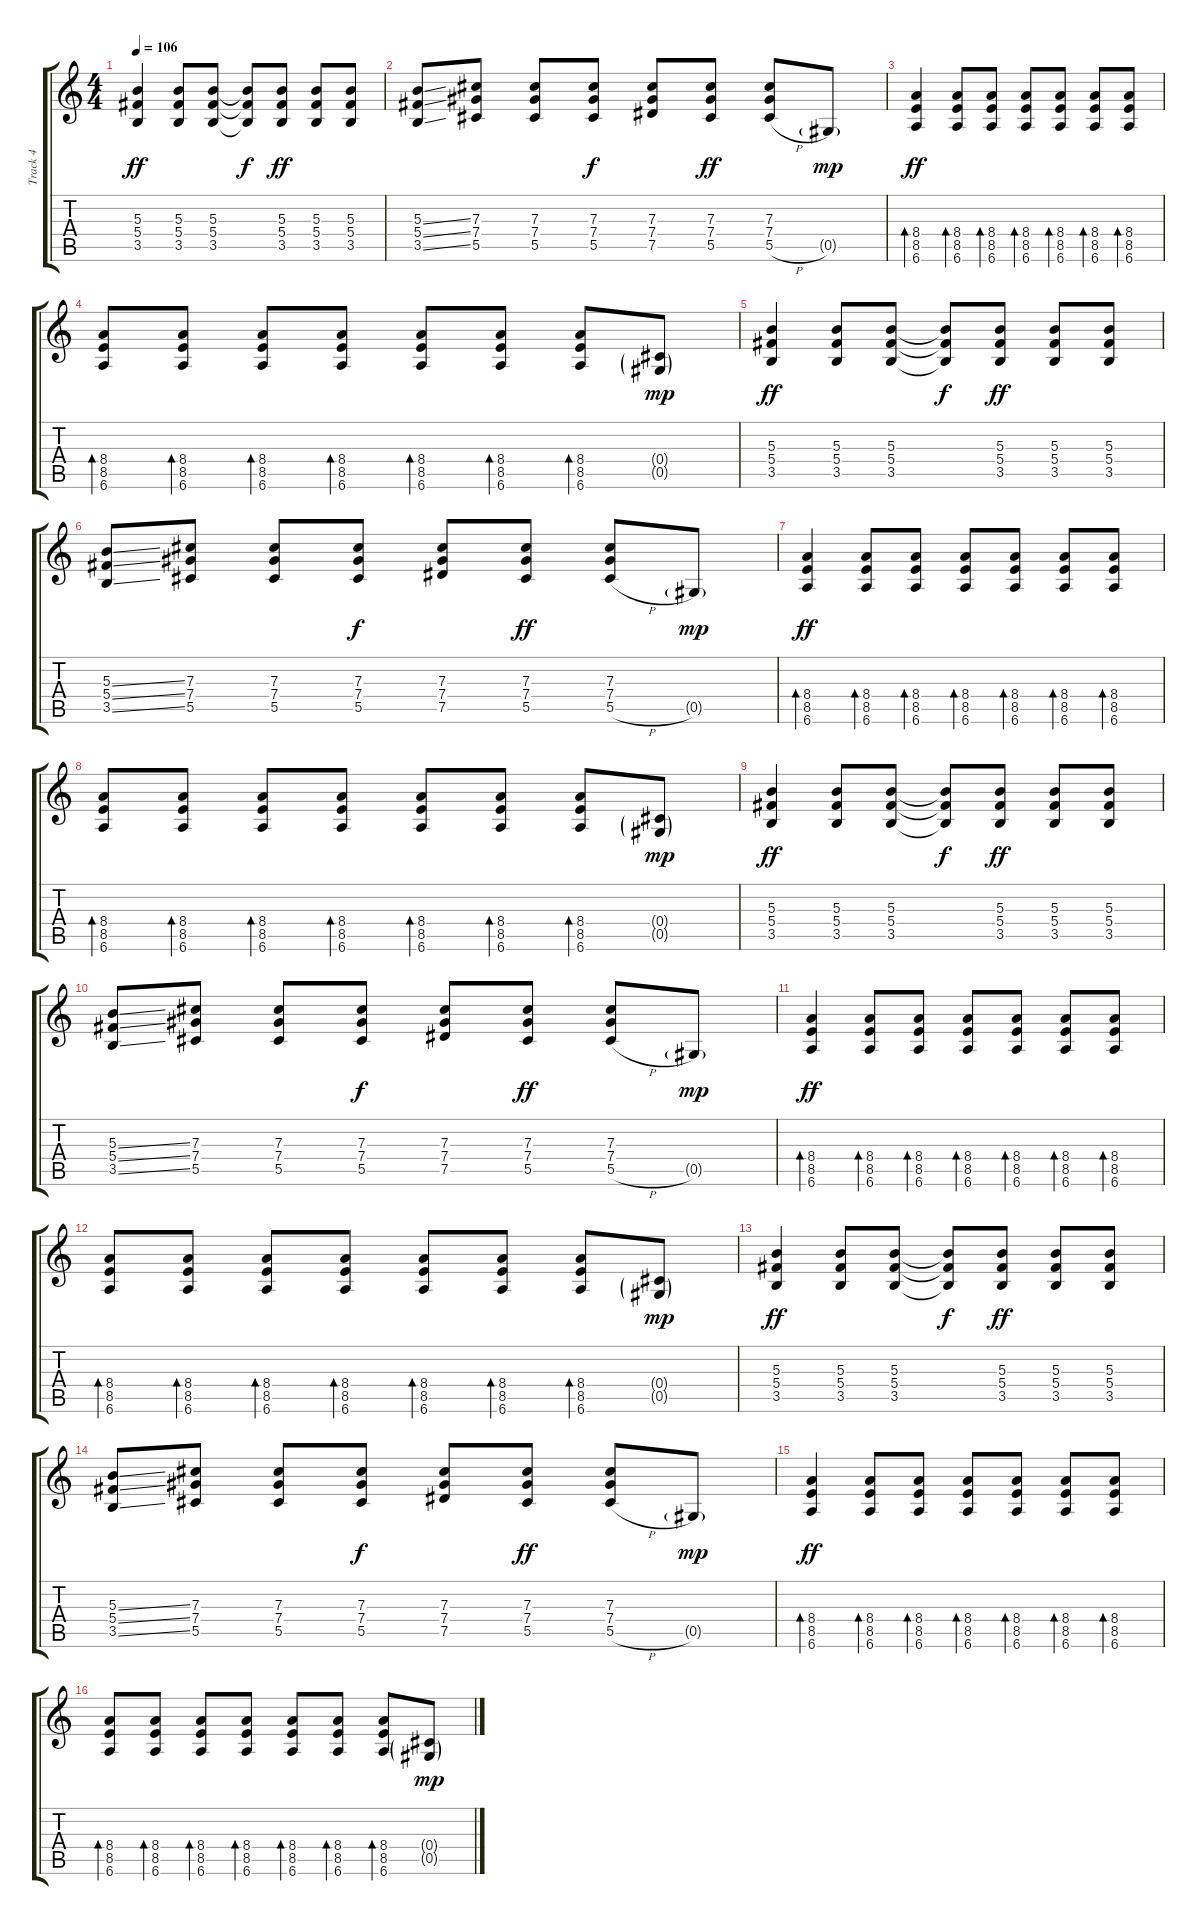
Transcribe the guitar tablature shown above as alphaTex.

\track ("Track 4" "Track 4") {instrument electricguitarclean}
\staff {score tabs}
\tuning (Eb4 Bb3 Gb3 Db3 Ab2 Eb2) {hide}
\ts (4 4)
\tempo 106
\clef g2
\ks c
(5.3 5.4 3.5).4{dy ff} (5.3 5.4 3.5).8 (5.3 5.4 3.5).8 (5.3{t} 5.4{t} 3.5{t}).8{dy f} (5.3 5.4 3.5).8{dy ff} (5.3 5.4 3.5).8 (5.3 5.4 3.5).8 |
(5.3{ss} 5.4{ss} 3.5{ss}).8 (7.3 7.4 5.5).8 (7.3 7.4 5.5).8 (7.3 7.4 5.5).8{dy f} (7.3 7.4 7.5).8 (7.3 7.4 5.5).8{dy ff} (7.3 7.4 5.5{h}).8 0.5{g}.8{dy mp} |
(8.4 8.5 6.6).4{bd 60 dy ff} (8.4 8.5 6.6).8{bd 60} (8.4 8.5 6.6).8{bd 60} (8.4 8.5 6.6).8{bd 60} (8.4 8.5 6.6).8{bd 60} (8.4 8.5 6.6).8{bd 60} (8.4 8.5 6.6).8{bd 60} |
(8.4 8.5 6.6).8{bd 60} (8.4 8.5 6.6).8{bd 60} (8.4 8.5 6.6).8{bd 60} (8.4 8.5 6.6).8{bd 60} (8.4 8.5 6.6).8{bd 60} (8.4 8.5 6.6).8{bd 60} (8.4 8.5 6.6).8{bd 60} (0.4{g} 0.5{g}).8{dy mp} |
(5.3 5.4 3.5).4{dy ff} (5.3 5.4 3.5).8 (5.3 5.4 3.5).8 (5.3{t} 5.4{t} 3.5{t}).8{dy f} (5.3 5.4 3.5).8{dy ff} (5.3 5.4 3.5).8 (5.3 5.4 3.5).8 |
(5.3{ss} 5.4{ss} 3.5{ss}).8 (7.3 7.4 5.5).8 (7.3 7.4 5.5).8 (7.3 7.4 5.5).8{dy f} (7.3 7.4 7.5).8 (7.3 7.4 5.5).8{dy ff} (7.3 7.4 5.5{h}).8 0.5{g}.8{dy mp} |
(8.4 8.5 6.6).4{bd 60 dy ff} (8.4 8.5 6.6).8{bd 60} (8.4 8.5 6.6).8{bd 60} (8.4 8.5 6.6).8{bd 60} (8.4 8.5 6.6).8{bd 60} (8.4 8.5 6.6).8{bd 60} (8.4 8.5 6.6).8{bd 60} |
(8.4 8.5 6.6).8{bd 60} (8.4 8.5 6.6).8{bd 60} (8.4 8.5 6.6).8{bd 60} (8.4 8.5 6.6).8{bd 60} (8.4 8.5 6.6).8{bd 60} (8.4 8.5 6.6).8{bd 60} (8.4 8.5 6.6).8{bd 60} (0.4{g} 0.5{g}).8{dy mp} |
(5.3 5.4 3.5).4{dy ff} (5.3 5.4 3.5).8 (5.3 5.4 3.5).8 (5.3{t} 5.4{t} 3.5{t}).8{dy f} (5.3 5.4 3.5).8{dy ff} (5.3 5.4 3.5).8 (5.3 5.4 3.5).8 |
(5.3{ss} 5.4{ss} 3.5{ss}).8 (7.3 7.4 5.5).8 (7.3 7.4 5.5).8 (7.3 7.4 5.5).8{dy f} (7.3 7.4 7.5).8 (7.3 7.4 5.5).8{dy ff} (7.3 7.4 5.5{h}).8 0.5{g}.8{dy mp} |
(8.4 8.5 6.6).4{bd 60 dy ff} (8.4 8.5 6.6).8{bd 60} (8.4 8.5 6.6).8{bd 60} (8.4 8.5 6.6).8{bd 60} (8.4 8.5 6.6).8{bd 60} (8.4 8.5 6.6).8{bd 60} (8.4 8.5 6.6).8{bd 60} |
(8.4 8.5 6.6).8{bd 60} (8.4 8.5 6.6).8{bd 60} (8.4 8.5 6.6).8{bd 60} (8.4 8.5 6.6).8{bd 60} (8.4 8.5 6.6).8{bd 60} (8.4 8.5 6.6).8{bd 60} (8.4 8.5 6.6).8{bd 60} (0.4{g} 0.5{g}).8{dy mp} |
(5.3 5.4 3.5).4{dy ff} (5.3 5.4 3.5).8 (5.3 5.4 3.5).8 (5.3{t} 5.4{t} 3.5{t}).8{dy f} (5.3 5.4 3.5).8{dy ff} (5.3 5.4 3.5).8 (5.3 5.4 3.5).8 |
(5.3{ss} 5.4{ss} 3.5{ss}).8 (7.3 7.4 5.5).8 (7.3 7.4 5.5).8 (7.3 7.4 5.5).8{dy f} (7.3 7.4 7.5).8 (7.3 7.4 5.5).8{dy ff} (7.3 7.4 5.5{h}).8 0.5{g}.8{dy mp} |
(8.4 8.5 6.6).4{bd 60 dy ff} (8.4 8.5 6.6).8{bd 60} (8.4 8.5 6.6).8{bd 60} (8.4 8.5 6.6).8{bd 60} (8.4 8.5 6.6).8{bd 60} (8.4 8.5 6.6).8{bd 60} (8.4 8.5 6.6).8{bd 60} |
(8.4 8.5 6.6).8{bd 60} (8.4 8.5 6.6).8{bd 60} (8.4 8.5 6.6).8{bd 60} (8.4 8.5 6.6).8{bd 60} (8.4 8.5 6.6).8{bd 60} (8.4 8.5 6.6).8{bd 60} (8.4 8.5 6.6).8{bd 60} (0.4{g} 0.5{g}).8{dy mp}
